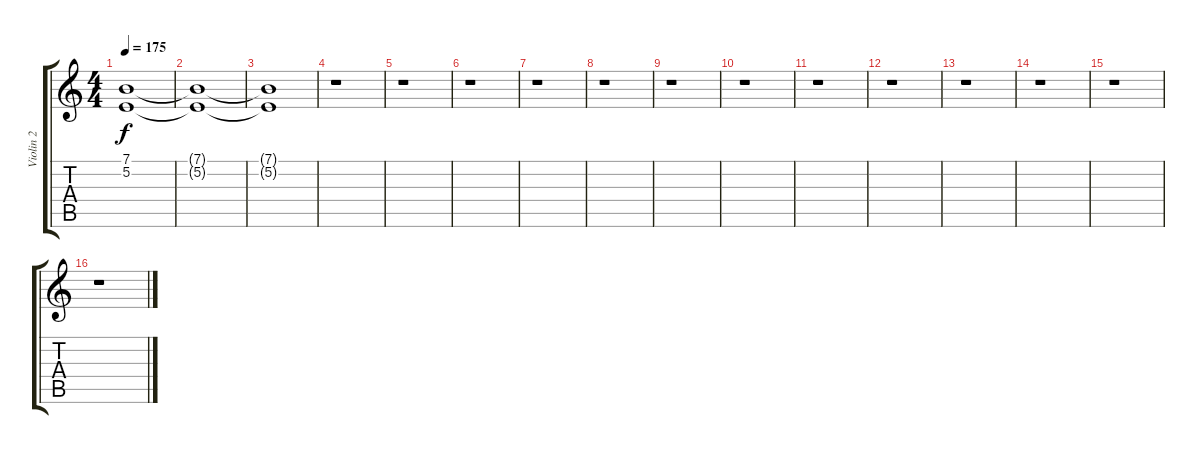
\track ("Violin 2" "Violin 2") {instrument tremolostrings}
\staff {score tabs}
\tuning (E4 B3 G3 D3 A2 E2) {hide}
\ts (4 4)
\tempo 175
\clef g2
\ks c
(7.1{t} 5.2{t}).1{dy f} |
(7.1{t} 5.2{t}).1 |
(7.1{t} 5.2{t}).1 |
r.1 |
r.1 |
r.1 |
r.1 |
r.1 |
r.1 |
r.1 |
r.1 |
r.1 |
r.1 |
r.1 |
r.1 |
r.1
